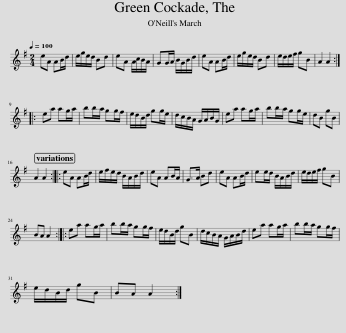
X:1
L:1/8
Q:1/4=100
M:2/4
I:linebreak $
K:G
V:1 treble
V:1
 eA AB/d/ | e/g/e/d/ Bd | eA A/c/B/A/ | GG/A/ B/G/B/d/ | eA AB/d/ | %5
 e/g/e/d/ Bd | e/d/e/f/ gB | A2 A2 ::$ ea ag/a/ | bb/a/ gg/f/ | %10
 e/d/B/d/ gg/e/ | d/c/B/A/ G/A/B/G/ | ea ag/a/ | bb/a/ gg/e/ | dB gB |$ %15
 A2 A2 :: eA AB/d/ | e/f/e/d/ B/A/B/d/ | eA AB/A/ | G>A Bd | %20
 eA AB/d/ | ee/d/ B/A/B/d/ | e/d/e/f/ gB |$ BA A2 :: ea ag/a/ | %25
 bb/a/ gg/f/ | e/d/B/d/ gB | d/c/B/A/ G/A/B/d/ | ea ag/a/ | bb/a/ gg/f/ |$ %30
 e/d/B/d/ gB | BA A2 :| %32
